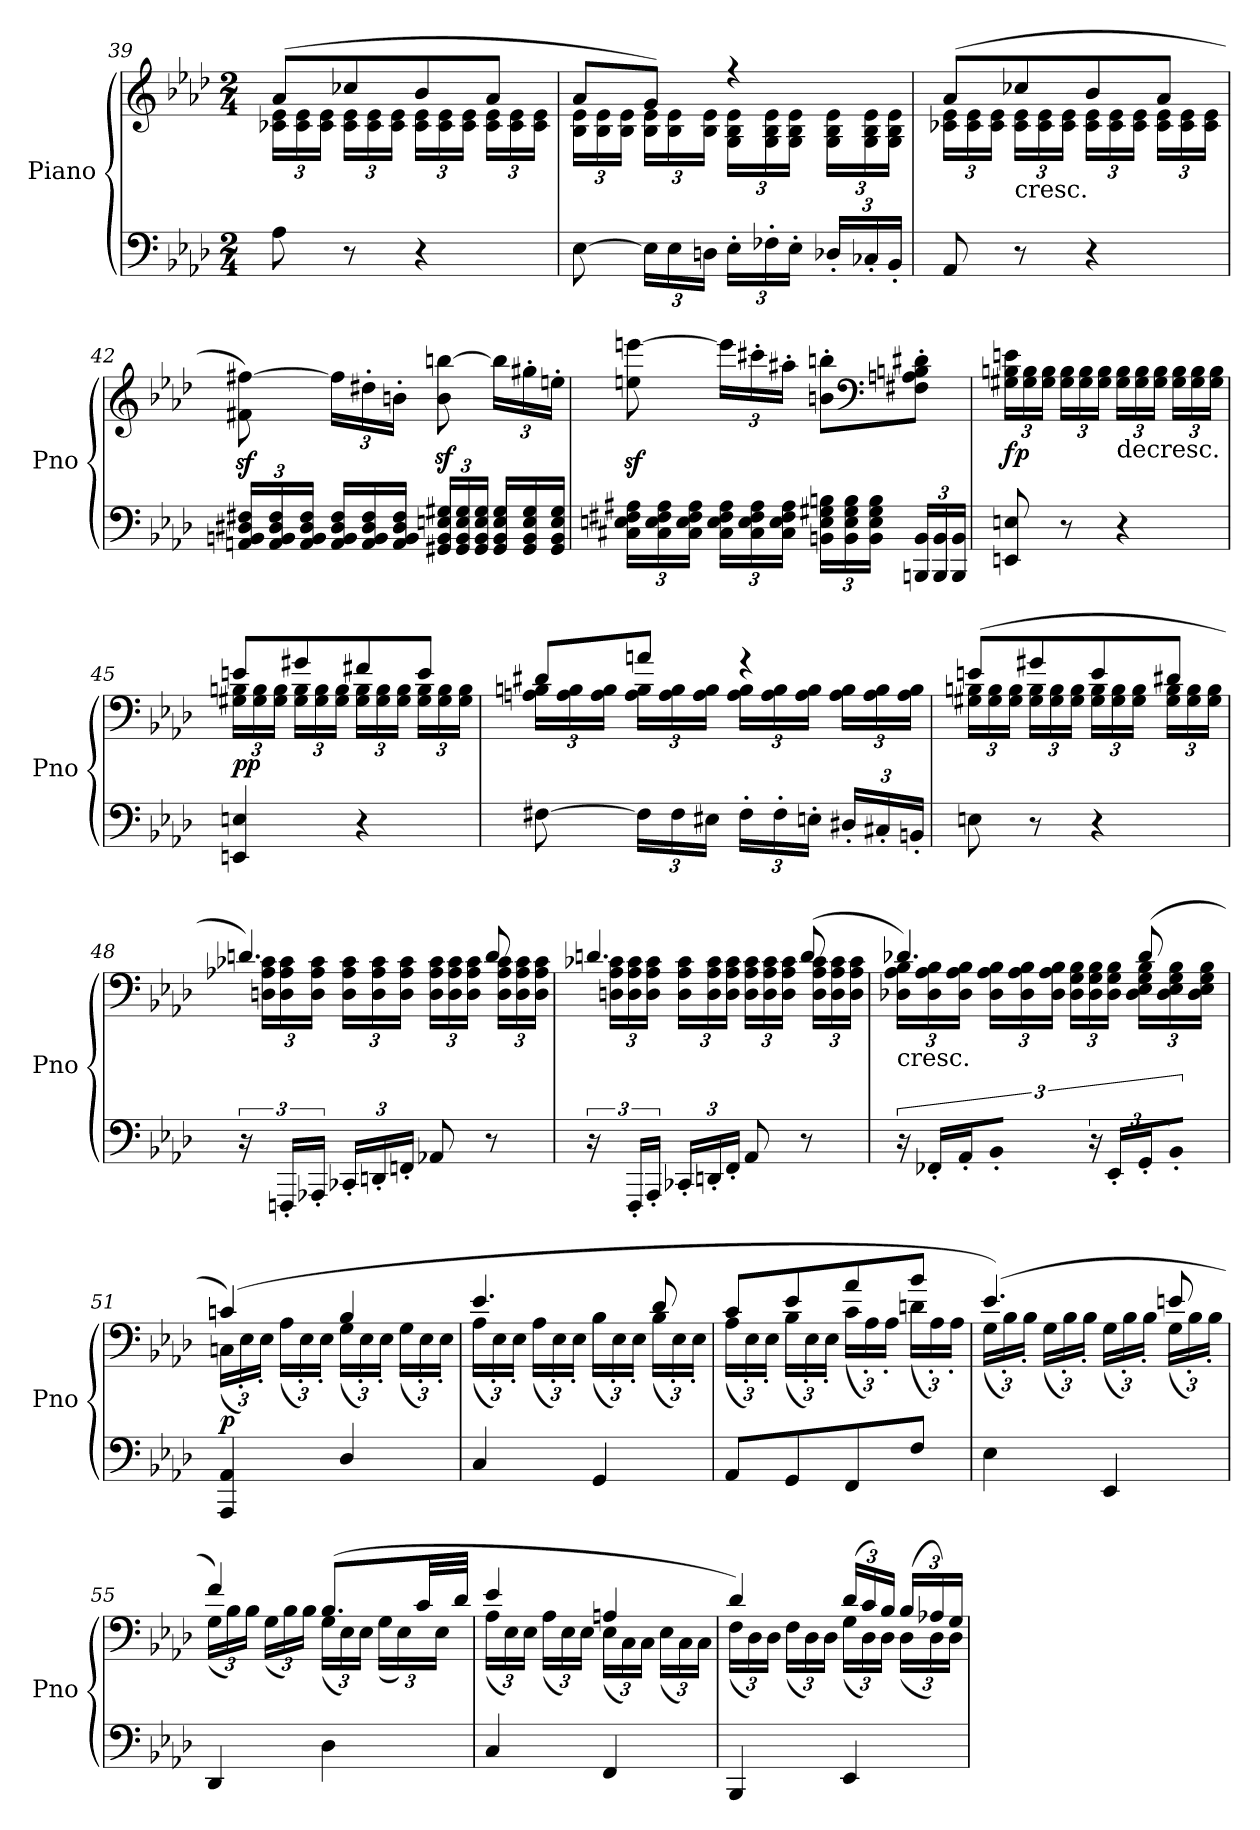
**kern	**kern	**dynam
*part1	*part1	*part1
*staff2	*staff1	*staff1/2
*I"Piano	*	*
*I'Pno	*	*
!!LO:LB:g=z
*clefF4	*clefG2	*
*k[b-e-a-d-]	*k[b-e-a-d-]	*
*A-:	*A-:	*
*M2/4	*M2/4	*
=39	=39	=39
*	*^	*
*	*	*Xbrackettup	*
8A-\	(>8a-/L	24c-X\ 24e-\LL	.
.	.	24c-\ 24e-\	.
.	.	24c-\ 24e-\JJ	.
8r	8cc-X/	24c-\ 24e-\LL	.
.	.	24c-\ 24e-\	.
.	.	24c-\ 24e-\JJ	.
4r	8b-/	24c-\ 24e-\LL	.
.	.	24c-\ 24e-\	.
.	.	24c-\ 24e-\JJ	.
.	8a-/J	24c-\ 24e-\LL	.
.	.	24c-\ 24e-\	.
.	.	24c-\ 24e-\JJ	.
=40	=40	=40	=40
[8E-\	8a-/L	24B-\ 24e-\LL	.
.	.	24B-\ 24e-\	.
.	.	24B-\ 24e-\JJ	.
*Xbrackettup	*	*	*
24E-\LL]	8g/J)	24B-\ 24e-\LL	.
24E-\	.	24B-\ 24e-\	.
24Dn\JJ	.	24B-\ 24e-\JJ	.
24E-'\LL	4r	24G\ 24B-\ 24e-\LL	.
24F-X'\	.	24G\ 24B-\ 24e-\	.
24E-'\JJ	.	24G\ 24B-\ 24e-\JJ	.
24D-X'/LL	.	24G\ 24B-\ 24e-\LL	.
24C-X'/	.	24G\ 24B-\ 24e-\	.
24BB-'/JJ	.	24G\ 24B-\ 24e-\JJ	.
!!LO:PB:g=z	!!
=41	=41	=41	=41
8AA-/	(>8a-/L	24c-X\ 24e-\LL	.
.	.	24c-\ 24e-\	.
.	.	24c-\ 24e-\JJ	.
!	!LO:TX:b:t=cresc.	!	!
8r	8cc-X/	24c-\ 24e-\LL	.
.	.	24c-\ 24e-\	.
.	.	24c-\ 24e-\JJ	.
4r	8b-/	24c-\ 24e-\LL	.
.	.	24c-\ 24e-\	.
.	.	24c-\ 24e-\JJ	.
.	8a-/J	24c-\ 24e-\LL	.
.	.	24c-\ 24e-\	.
.	.	24c-\ 24e-\JJ	.
*	*v	*v	*
=42	=42	=42
24AAn/ 24BBn/ 24D#X/ 24F#X/LL	8f#X\z< [8ff#X\z<)	.
24AA/ 24BB/ 24D#/ 24F#/	.	.
24AA/ 24BB/ 24D#/ 24F#/JJ	.	.
*Xtuplet	*	*
24AA/ 24BB/ 24D#/ 24F#/LL	24ff#\LL]	.
24AA/ 24BB/ 24D#/ 24F#/	24dd#X'\	.
24AA/ 24BB/ 24D#/ 24F#/JJ	24bn'\JJ	.
*tuplet	*	*
24GG#X/ 24BB/ 24En/ 24G#X/LL	8b\z< [8bbn\z<	.
24GG#/ 24BB/ 24E/ 24G#/	.	.
24GG#/ 24BB/ 24E/ 24G#/JJ	.	.
*Xtuplet	*	*
24GG#/ 24BB/ 24E/ 24G#/LL	24bb\LL]	.
24GG#/ 24BB/ 24E/ 24G#/	24gg#X'\	.
24GG#/ 24BB/ 24E/ 24G#/JJ	24een'\JJ	.
!!LO:LB:g=z
=43	=43	=43
*tuplet	*	*
24C#X\ 24En\ 24F#X\ 24A#X\LL	8een\z< [8eeen\z<	.
24C#\ 24E\ 24F#\ 24A#\	.	.
24C#\ 24E\ 24F#\ 24A#\JJ	.	.
24C#\ 24E\ 24F#\ 24A#\LL	24eee\LL]	.
24C#\ 24E\ 24F#\ 24A#\	24ccc#X'\	.
24C#\ 24E\ 24F#\ 24A#\JJ	24aa#X'\JJ	.
24BBn\ 24E\ 24G#X\ 24Bn\LL	8bn\' 8bbn\'L	.
24BB\ 24E\ 24G#\ 24B\	.	.
24BB\ 24E\ 24G#\ 24B\JJ	.	.
*	*clefF4	*
24BBBn/ 24BB/LL	8F#X\' 8An\' 8Bn\' 8d#X\'J	.
24BBB/ 24BB/	.	.
24BBB/ 24BB/JJ	.	.
=44	=44	=44
!	!	!LO:DY:b
8EEn/ 8En/	24G#X\ 24Bn\ 24en\LL	fp
.	24G#\ 24B\	.
.	24G#\ 24B\JJ	.
8r	24G#\ 24B\LL	.
.	24G#\ 24B\	.
.	24G#\ 24B\JJ	.
!	!LO:TX:b:t=decresc.	!
4r	24G#\ 24B\LL	.
.	24G#\ 24B\	.
.	24G#\ 24B\JJ	.
.	24G#\ 24B\LL	.
.	24G#\ 24B\	.
.	24G#\ 24B\JJ	.
!!LO:LB:g=z
=45	=45	=45
*	*^	*
!	!	!	!LO:DY:b
4EEn/ 4En/	24G#X\ 24Bn\LL	8en/L	pp
.	24G#\ 24B\	.	.
.	24G#\ 24B\JJ	.	.
.	24G#\ 24B\LL	8g#X/	.
.	24G#\ 24B\	.	.
.	24G#\ 24B\JJ	.	.
4r	24G#\ 24B\LL	8f#X/	.
.	24G#\ 24B\	.	.
.	24G#\ 24B\JJ	.	.
.	24G#\ 24B\LL	8e/J	.
.	24G#\ 24B\	.	.
.	24G#\ 24B\JJ	.	.
=46	=46	=46	=46
[8F#X\	24An\ 24Bn\LL	8d#X/L	.
.	24A\ 24B\	.	.
.	24A\ 24B\JJ	.	.
24F#\LL]	24A\ 24B\LL	8an/J	.
24F#\	24A\ 24B\	.	.
24E#X\JJ	24A\ 24B\JJ	.	.
24F#'\LL	24A\ 24B\LL	4rg	.
24F#'\	24A\ 24B\	.	.
24En'\JJ	24A\ 24B\JJ	.	.
24D#X'/LL	24A\ 24B\LL	.	.
24C#X'/	24A\ 24B\	.	.
24BBn'/JJ	24A\ 24B\JJ	.	.
!!LO:LB:g=z	!!
=47	=47	=47	=47
8En\	(>8en/L	24G#X\ 24Bn\LL	.
.	.	24G#\ 24B\	.
.	.	24G#\ 24B\JJ	.
8r	8g#X/	24G#\ 24B\LL	.
.	.	24G#\ 24B\	.
.	.	24G#\ 24B\JJ	.
4r	8e/	24G#\ 24B\LL	.
.	.	24G#\ 24B\	.
.	.	24G#\ 24B\JJ	.
.	8d#X/J	24G#\ 24B\LL	.
.	.	24G#\ 24B\	.
.	.	24G#\ 24B\JJ	.
=48	=48	=48	=48
*brackettup	*	*	*
24r	4.dn/)	24Dn\ 24A-X\ 24c-X\LL	.
24FFFn'/LL	.	24D\ 24A-\ 24c-\	.
24AAA-X'/JJ	.	24D\ 24A-\ 24c-\JJ	.
*Xbrackettup	*	*	*
24CC-X'/LL	.	24D\ 24A-\ 24c-\LL	.
24DDn'/	.	24D\ 24A-\ 24c-\	.
24FFn'/JJ	.	24D\ 24A-\ 24c-\JJ	.
8AA-X/	.	24D\ 24A-\ 24c-\LL	.
.	.	24D\ 24A-\ 24c-\	.
.	.	24D\ 24A-\ 24c-\JJ	.
8r	8d/	24D\ 24A-\ 24c-\LL	.
.	.	24D\ 24A-\ 24c-\	.
.	.	24D\ 24A-\ 24c-\JJ	.
!!LO:LB:g=z	!!
=49	=49	=49	=49
*brackettup	*	*	*
24r	4.dn/	24Dn\ 24A-\ 24c-X\LL	.
24FFF'/LL	.	24D\ 24A-\ 24c-\	.
24AAA-'/JJ	.	24D\ 24A-\ 24c-\JJ	.
*Xbrackettup	*	*	*
24CC-X'/LL	.	24D\ 24A-\ 24c-\LL	.
24DDn'/	.	24D\ 24A-\ 24c-\	.
24FF'/JJ	.	24D\ 24A-\ 24c-\JJ	.
8AA-/	.	24D\ 24A-\ 24c-\LL	.
.	.	24D\ 24A-\ 24c-\	.
.	.	24D\ 24A-\ 24c-\JJ	.
8r	(>8d/	24D\ 24A-\ 24c-\LL	.
.	.	24D\ 24A-\ 24c-\	.
.	.	24D\ 24A-\ 24c-\JJ	.
=50	=50	=50	=50
*brackettup	*	*	*
!	!LO:TX:b:t=cresc.	!	!
24r	4.d-X/)	24D-X\ 24A-\ 24B-\LL	.
24FF-X'/LL	.	24D-\ 24A-\ 24B-\	.
24AA-'/J	.	24D-\ 24A-\ 24B-\JJ	.
8BB-'/J	.	24D-\ 24A-\ 24B-\LL	.
.	.	24D-\ 24A-\ 24B-\	.
.	.	24D-\ 24A-\ 24B-\JJ	.
24r	.	24D-\ 24G\ 24B-\LL	.
24EE-'/LL	.	24D-\ 24G\ 24B-\	.
24GG'/J	.	24D-\ 24G\ 24B-\JJ	.
8BB-'/J	(>8d-/	24D-\ 24E-\ 24G\ 24B-\LL	.
.	.	24D-\ 24E-\ 24G\ 24B-\	.
.	.	24D-\ 24E-\ 24G\ 24B-\JJ	.
!!LO:PB:g=z	!!
=51	=51	=51	=51
!	!	!	!LO:DY:b
4AAA-/ 4AA-/	(>4cn/)	(<24Cn\LL	p
.	.	24E-'\)	.
.	.	24E-'\JJ	.
.	.	(<24A-\LL	.
.	.	24E-'\)	.
.	.	24E-'\JJ	.
4D-/	4B-/	(<24G\LL	.
.	.	24E-'\)	.
.	.	24E-'\JJ	.
.	.	(<24G\LL	.
.	.	24E-'\)	.
.	.	24E-'\JJ	.
=52	=52	=52	=52
4C/	4.e-/	(<24A-\LL	.
.	.	24E-'\)	.
.	.	24E-'\JJ	.
.	.	(<24A-\LL	.
.	.	24E-'\)	.
.	.	24E-'\JJ	.
4GG/	.	(<24B-\LL	.
.	.	24E-'\)	.
.	.	24E-'\JJ	.
.	8d-/	(<24B-\LL	.
.	.	24E-'\)	.
.	.	24E-'\JJ	.
=53	=53	=53	=53
8AA-/L	8c/L	(<24A-\LL	.
.	.	24E-'\)	.
.	.	24E-'\JJ	.
8GG/	8e-/	(<24B-\LL	.
.	.	24E-'\)	.
.	.	24E-'\JJ	.
8FF/	8a-/	(<24c\LL	.
.	.	24A-'\)	.
.	.	24A-'\JJ	.
8F/J	8b-/J	(<24dn\LL	.
.	.	24A-'\)	.
.	.	24A-'\JJ	.
!!LO:LB:g=z	!!
=54	=54	=54	=54
4E-\	(>4.e-/)	(<24G\LL	.
.	.	24B-'\)	.
.	.	24B-'\JJ	.
.	.	(<24G\LL	.
.	.	24B-'\)	.
.	.	24B-'\JJ	.
4EE-/	.	(<24G\LL	.
.	.	24B-'\)	.
.	.	24B-'\JJ	.
.	8en/	(<24G\LL	.
.	.	24B-'\)	.
.	.	24B-'\JJ	.
=55	=55	=55	=55
4DD-/	4f/)	(<24G\LL	.
.	.	24B-\)	.
.	.	24B-\JJ	.
.	.	(<24G\LL	.
.	.	24B-\)	.
.	.	24B-\JJ	.
4D-\	(>8.B-/L	(<24G\LL	.
.	.	24E-\)	.
.	.	24E-\JJ	.
.	.	(<24G\LL	.
.	.	24E-\)	.
.	32c/LL	.	.
.	.	24E-\JJ	.
.	32d-/JJJ	.	.
=56	=56	=56	=56
4C/	4e-/	(<24A-\LL	.
.	.	24E-\)	.
.	.	24E-\JJ	.
.	.	(<24A-\LL	.
.	.	24E-\)	.
.	.	24E-\JJ	.
4FF/	4An/	(<24E-\LL	.
.	.	24C\)	.
.	.	24C\JJ	.
.	.	(<24E-\LL	.
.	.	24C\)	.
.	.	24C\JJ	.
!!LO:LB:g=z	!!
=57	=57	=57	=57
4BBB-/	4d-/)	(<24F\LL	.
.	.	24D-\)	.
.	.	24D-\JJ	.
.	.	(<24F\LL	.
.	.	24D-\)	.
.	.	24D-\JJ	.
4EE-/	(>24d-/LL	(<24G\LL	.
.	24c/)	24D-\)	.
.	24B-/JJ	24D-\JJ	.
.	(>24B-/LL	(<24D-\LL	.
.	24A-X/)	24D-\)	.
.	24G/JJ	24D-\JJ	.
*	*v	*v	*
=	=	=
*-	*-	*-
